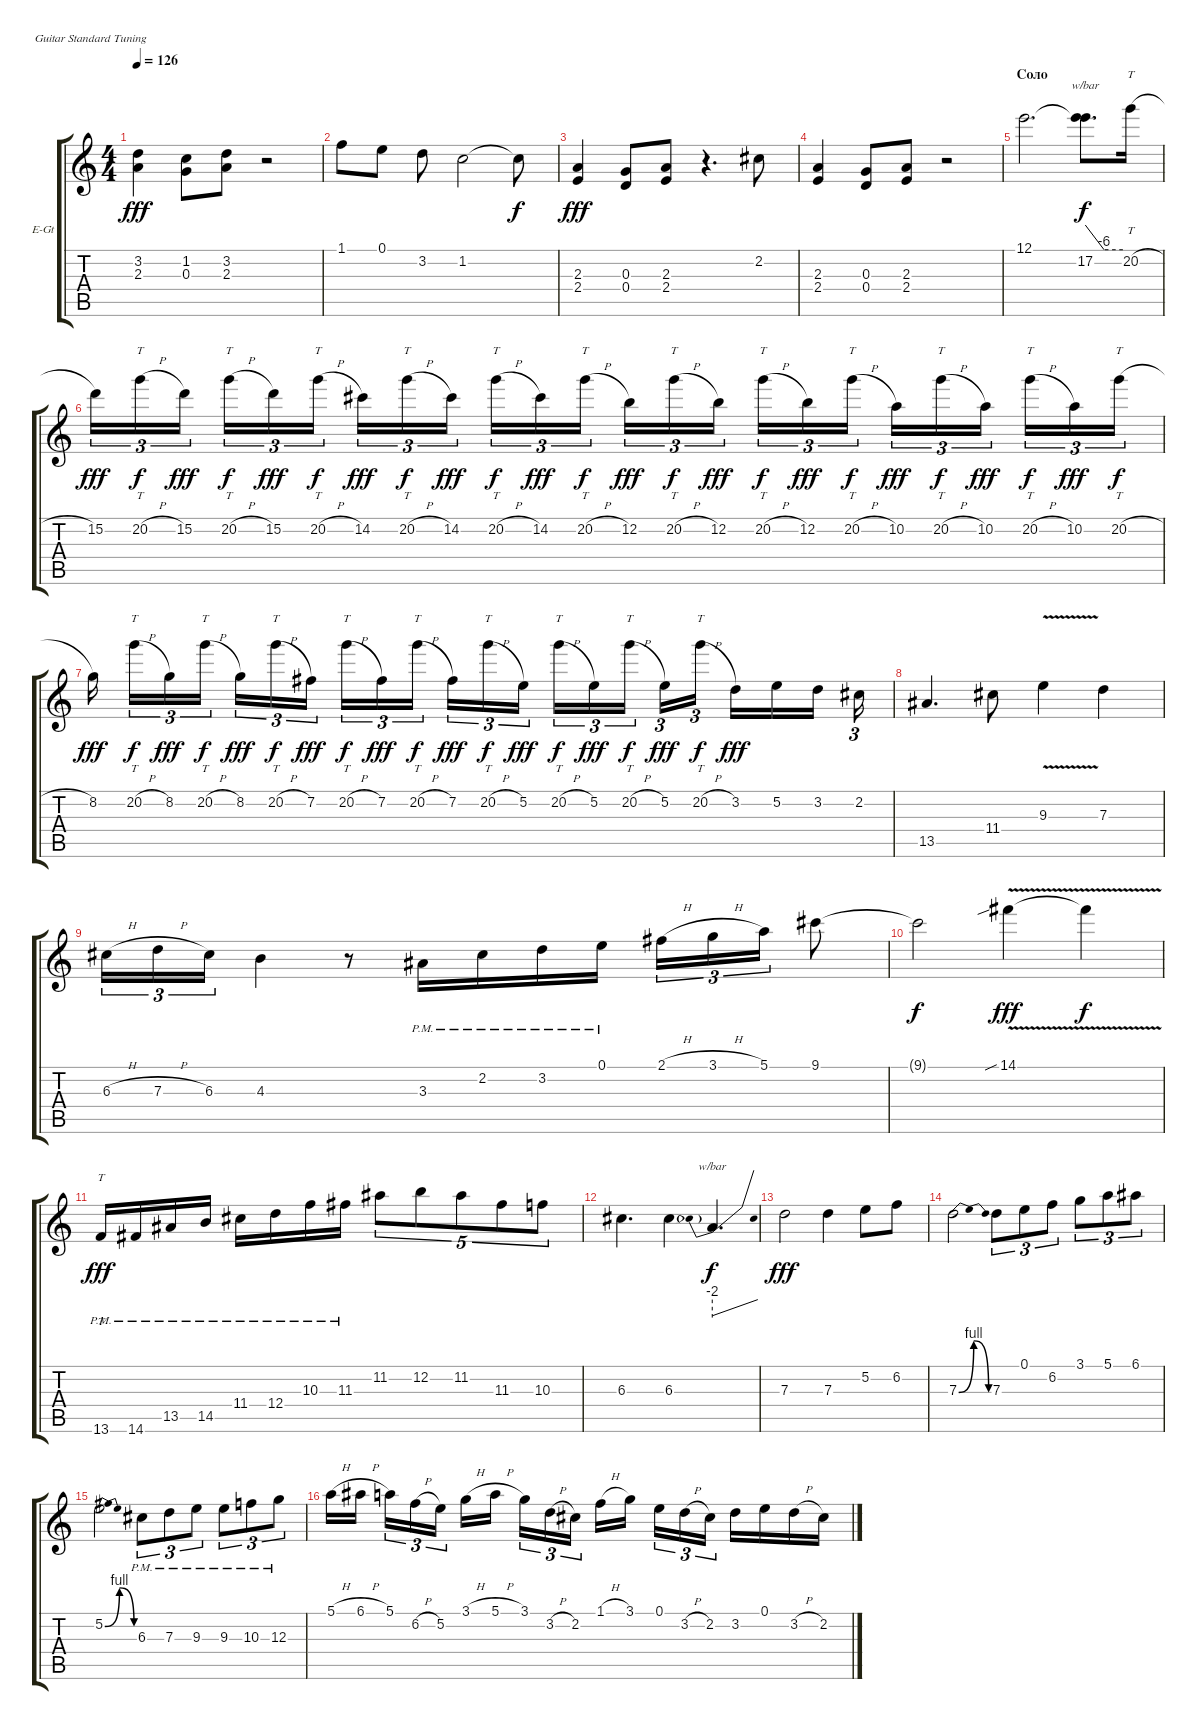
\bracketExtendMode groupsimilarinstruments
\firstSystemTrackNameOrientation horizontal
\otherSystemsTrackNameOrientation horizontal
\track ("Сергей Маврин" "E-Gt") {instrument distortionguitar}
\staff {score tabs}
\tuning (E4 B3 G3 D3 A2 E2)
\ts (4 4)
\tempo 126
\clef g2
\ks c
(3.2 2.3).4{dy fff} (1.2 0.3).8 (3.2 2.3).8 r.2 |
1.1.8 0.1.8 3.2.8 1.2.2 1.2{t}.8{dy f} |
(2.3 2.4).4{dy fff} (0.3 0.4).8 (2.3 2.4).8 r.4{d} 2.2.8 |
(2.3 2.4).4 (0.3 0.4).8 (2.3 2.4).8 r.2 |
\section ("" "Соло")
12.1.2{d} (12.1{t} 17.2).8{d tbe (custom default 0 0 30 -24 60 -24) dy f} 20.2{h}.16{tt} |
15.2.16{tu (3 2) dy fff} 20.2{h}.16{tt tu (3 2) dy f} 15.2.16{tu (3 2) dy fff} 20.2{h}.16{tt tu (3 2) dy f} 15.2.16{tu (3 2) dy fff} 20.2{h}.16{tt tu (3 2) dy f} 14.2.16{tu (3 2) dy fff} 20.2{h}.16{tt tu (3 2) dy f} 14.2.16{tu (3 2) dy fff} 20.2{h}.16{tt tu (3 2) dy f} 14.2.16{tu (3 2) dy fff} 20.2{h}.16{tt tu (3 2) dy f} 12.2.16{tu (3 2) dy fff} 20.2{h}.16{tt tu (3 2) dy f} 12.2.16{tu (3 2) dy fff} 20.2{h}.16{tt tu (3 2) dy f} 12.2.16{tu (3 2) dy fff} 20.2{h}.16{tt tu (3 2) dy f} 10.2.16{tu (3 2) dy fff} 20.2{h}.16{tt tu (3 2) dy f} 10.2.16{tu (3 2) dy fff} 20.2{h}.16{tt tu (3 2) dy f} 10.2.16{tu (3 2) dy fff} 20.2{h}.16{tt tu (3 2) dy f} |
8.2.16{dy fff} 20.2{h}.16{tt tu (3 2) dy f} 8.2.16{tu (3 2) dy fff} 20.2{h}.16{tt tu (3 2) dy f} 8.2.16{tu (3 2) dy fff} 20.2{h}.16{tt tu (3 2) dy f} 7.2.16{tu (3 2) dy fff} 20.2{h}.16{tt tu (3 2) dy f} 7.2.16{tu (3 2) dy fff} 20.2{h}.16{tt tu (3 2) dy f} 7.2.16{tu (3 2) dy fff} 20.2{h}.16{tt tu (3 2) dy f} 5.2.16{tu (3 2) dy fff} 20.2{h}.16{tt tu (3 2) dy f} 5.2.16{tu (3 2) dy fff} 20.2{h}.16{tt tu (3 2) dy f} 5.2.16{tu (3 2) dy fff} 20.2{h}.16{tt tu (3 2) dy f} 3.2.16{dy fff} 5.2.16 3.2.16 2.2.16{tu (3 2)} |
13.5.4{d} 11.4.8 9.3{v}.4 7.3.4 |
6.3{h}.16{tu (3 2)} 7.3{h}.16{tu (3 2)} 6.3.16{tu (3 2)} 4.3.4 r.8 3.3{pm}.16 2.2{pm}.16 3.2{pm}.16 0.1{pm}.16 2.1{h}.16{tu (3 2)} 3.1{h}.16{tu (3 2)} 5.1.16{tu (3 2)} 9.1.8 |
9.1{t}.2{dy f} 14.1{v sib}.4{dy fff} 14.1{v t}.4{dy f} |
13.6{pm}.16{tt dy fff} 14.6{pm}.16 13.5{pm}.16 14.5{pm}.16 11.4{pm}.16 12.4{pm}.16 10.3{pm}.16 11.3{pm}.16 11.2.8{tu (5 4)} 12.2.8{tu (5 4)} 11.2.8{tu (5 4)} 11.3.8{tu (5 4)} 10.3.8{tu (5 4)} |
6.3.4{d} 6.3.4 6.3{t}.4{d tbe (predivedive default 0 -8 60 0) dy f} |
7.3.2{dy fff} 7.3.4 5.2.8 6.2.8 |
7.3{be (bendrelease 0 0 30 4 30 4 60 0)}.2 7.3.8{tu (3 2)} 0.1.8{tu (3 2)} 6.2.8{tu (3 2)} 3.1.8{tu (3 2)} 5.1.8{tu (3 2)} 6.1.8{tu (3 2)} |
5.2{be (bendrelease 0 0 30 4 30 4 60 0)}.2 6.3{pm}.8{tu (3 2)} 7.3{pm}.8{tu (3 2)} 9.3{pm}.8{tu (3 2)} 9.3{pm}.8{tu (3 2)} 10.3{pm}.8{tu (3 2)} 12.3{pm}.8{tu (3 2)} |
5.1{h}.16 6.1{h}.16 5.1.16{tu (3 2)} 6.2{h}.16{tu (3 2)} 5.2.16{tu (3 2)} 3.1{h}.16 5.1{h}.16 3.1.16{tu (3 2)} 3.2{h}.16{tu (3 2)} 2.2.16{tu (3 2)} 1.1{h}.16 3.1.16 0.1.16{tu (3 2)} 3.2{h}.16{tu (3 2)} 2.2.16{tu (3 2)} 3.2.16 0.1.16 3.2{h}.16 2.2.16
